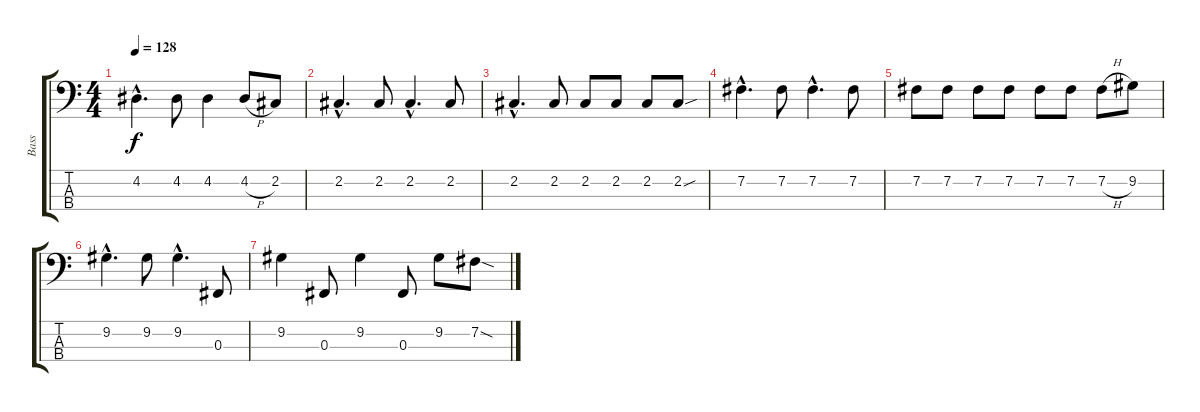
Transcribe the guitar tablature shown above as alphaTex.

\track ("Bass" "Bass") {instrument acousticguitarnylon}
\staff {score tabs}
\tuning (E2 B1 Gb1 Db1) {hide}
\ts (4 4)
\tempo 128
\clef f4
\ks c
4.2{hac}.4{d dy f} 4.2.8 4.2.4 4.2{h}.8 2.2.8 |
2.2{hac}.4{d} 2.2.8 2.2{hac}.4{d} 2.2.8 |
2.2{hac}.4{d} 2.2.8 2.2.8 2.2.8 2.2.8 2.2{sou}.8 |
7.2{hac}.4{d} 7.2.8 7.2{hac}.4{d} 7.2.8 |
7.2.8 7.2.8 7.2.8 7.2.8 7.2.8 7.2.8 7.2{h}.8 9.2.8 |
9.2{hac}.4{d} 9.2.8 9.2{hac}.4{d} 0.3.8 |
9.2.4 0.3.8 9.2.4 0.3.8 9.2.8 7.2{sod}.8
